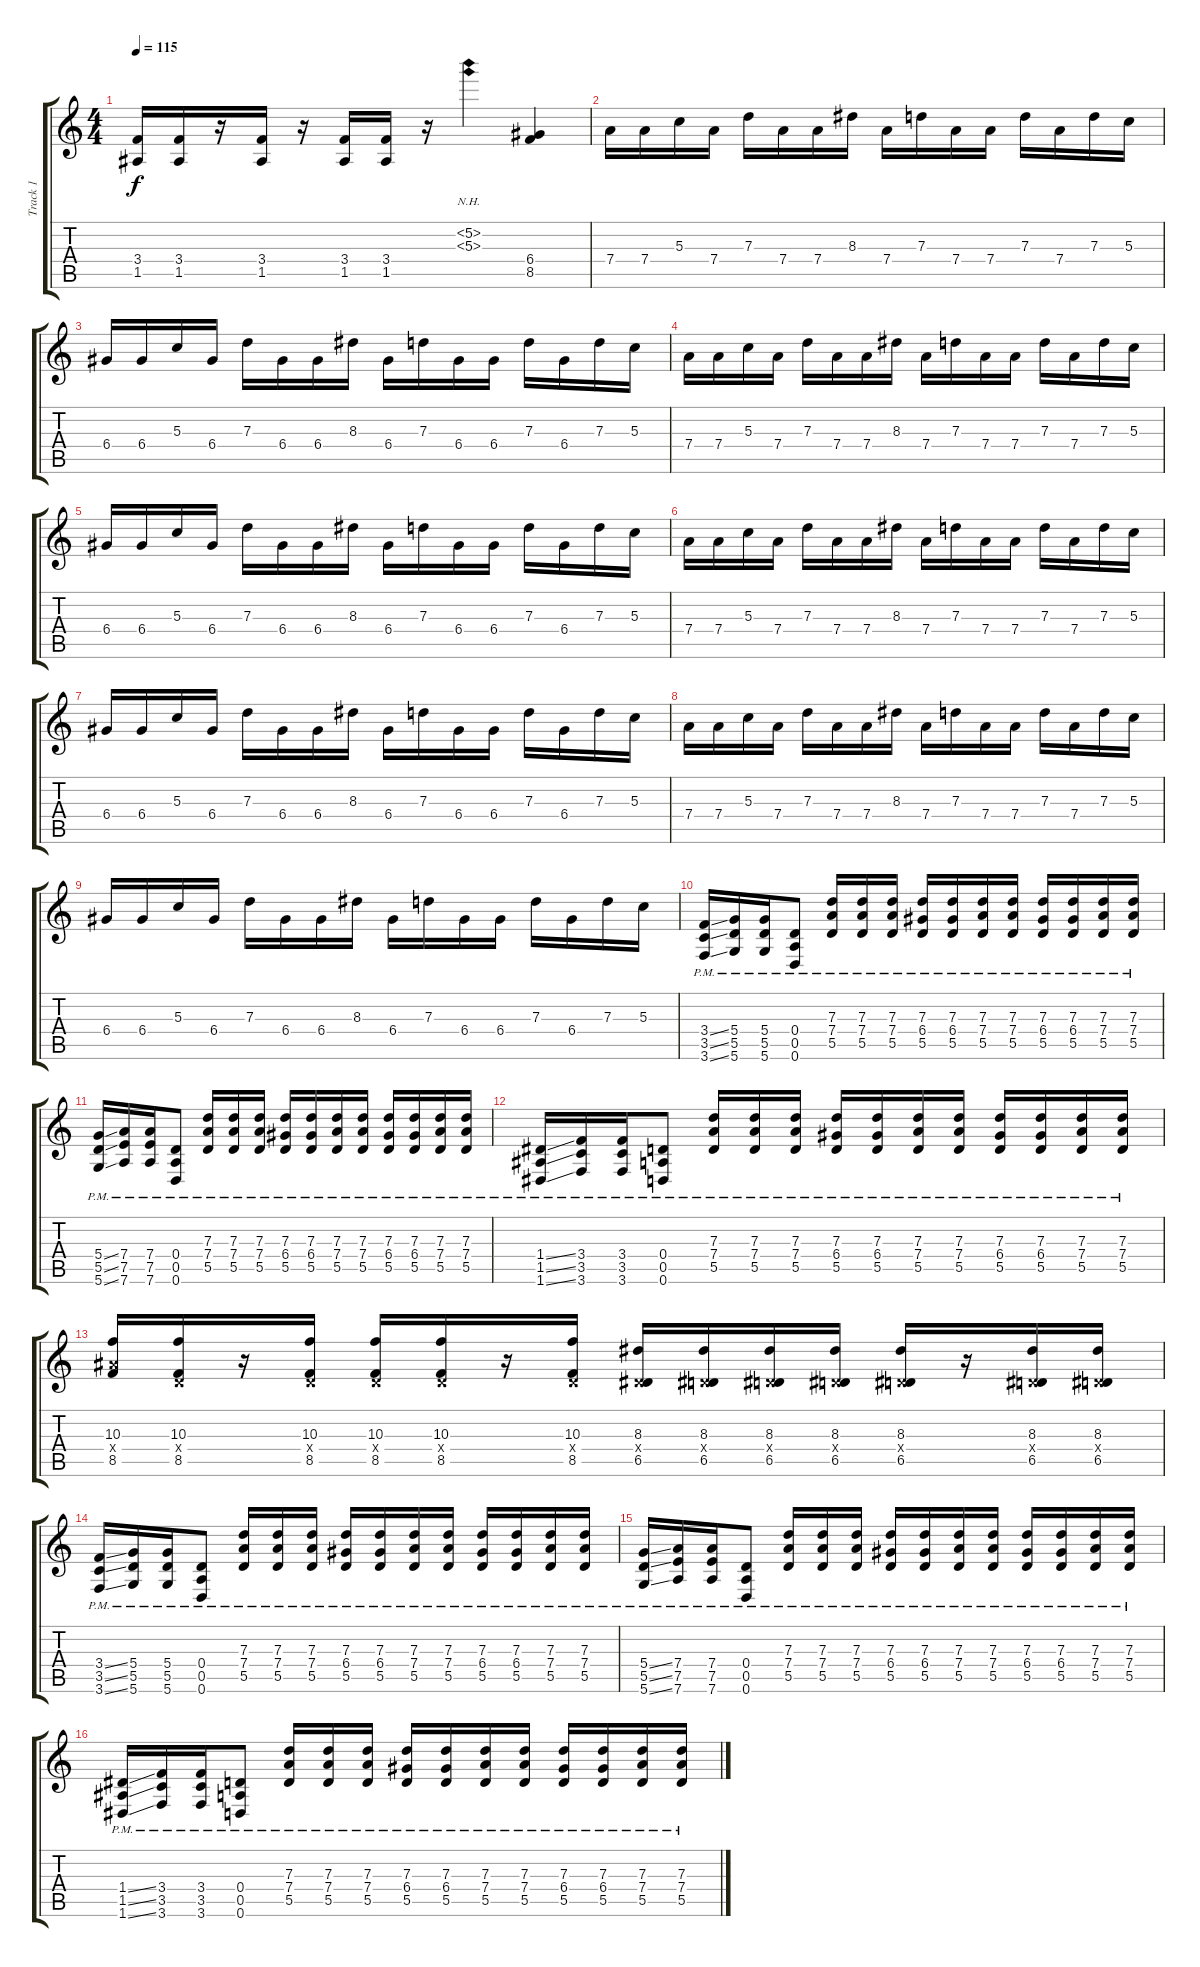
\track ("Track 1" "Track 1") {instrument distortionguitar}
\staff {score tabs}
\tuning (E4 B3 G3 D3 A2 D2) {hide}
\ts (4 4)
\tempo 115
\clef g2
\ks c
(3.4 1.5).16{dy f} (3.4 1.5).16 r.16 (3.4 1.5).16 r.16 (3.4 1.5).16 (3.4 1.5).16 r.16 (5.2{nh} 5.3{nh}).4 (6.4 8.5).4 |
7.4.16 7.4.16 5.3.16 7.4.16 7.3.16 7.4.16 7.4.16 8.3.16 7.4.16 7.3.16 7.4.16 7.4.16 7.3.16 7.4.16 7.3.16 5.3.16 |
6.4.16 6.4.16 5.3.16 6.4.16 7.3.16 6.4.16 6.4.16 8.3.16 6.4.16 7.3.16 6.4.16 6.4.16 7.3.16 6.4.16 7.3.16 5.3.16 |
7.4.16 7.4.16 5.3.16 7.4.16 7.3.16 7.4.16 7.4.16 8.3.16 7.4.16 7.3.16 7.4.16 7.4.16 7.3.16 7.4.16 7.3.16 5.3.16 |
6.4.16 6.4.16 5.3.16 6.4.16 7.3.16 6.4.16 6.4.16 8.3.16 6.4.16 7.3.16 6.4.16 6.4.16 7.3.16 6.4.16 7.3.16 5.3.16 |
7.4.16 7.4.16 5.3.16 7.4.16 7.3.16 7.4.16 7.4.16 8.3.16 7.4.16 7.3.16 7.4.16 7.4.16 7.3.16 7.4.16 7.3.16 5.3.16 |
6.4.16 6.4.16 5.3.16 6.4.16 7.3.16 6.4.16 6.4.16 8.3.16 6.4.16 7.3.16 6.4.16 6.4.16 7.3.16 6.4.16 7.3.16 5.3.16 |
7.4.16 7.4.16 5.3.16 7.4.16 7.3.16 7.4.16 7.4.16 8.3.16 7.4.16 7.3.16 7.4.16 7.4.16 7.3.16 7.4.16 7.3.16 5.3.16 |
6.4.16 6.4.16 5.3.16 6.4.16 7.3.16 6.4.16 6.4.16 8.3.16 6.4.16 7.3.16 6.4.16 6.4.16 7.3.16 6.4.16 7.3.16 5.3.16 |
(3.4{ss} 3.5{ss pm} 3.6{ss}).16 (5.4 5.5{pm} 5.6).16 (5.4 5.5{pm} 5.6).16 (0.4 0.5{pm} 0.6).8 (7.3{pm} 7.4 5.5{pm}).16 (7.3{pm} 7.4 5.5{pm}).16 (7.3{pm} 7.4 5.5{pm}).16 (7.3{pm} 6.4 5.5{pm}).16 (7.3{pm} 6.4 5.5{pm}).16 (7.3{pm} 7.4 5.5{pm}).16 (7.3{pm} 7.4 5.5{pm}).16 (7.3{pm} 6.4 5.5{pm}).16 (7.3{pm} 6.4 5.5{pm}).16 (7.3{pm} 7.4 5.5{pm}).16 (7.3{pm} 7.4 5.5{pm}).16 |
(5.4{ss} 5.5{ss pm} 5.6{ss}).16 (7.4 7.5{pm} 7.6).16 (7.4 7.5{pm} 7.6).16 (0.4 0.5{pm} 0.6).8 (7.3{pm} 7.4 5.5{pm}).16 (7.3{pm} 7.4 5.5{pm}).16 (7.3{pm} 7.4 5.5{pm}).16 (7.3{pm} 6.4 5.5{pm}).16 (7.3{pm} 6.4 5.5{pm}).16 (7.3{pm} 7.4 5.5{pm}).16 (7.3{pm} 7.4 5.5{pm}).16 (7.3{pm} 6.4 5.5{pm}).16 (7.3{pm} 6.4 5.5{pm}).16 (7.3{pm} 7.4 5.5{pm}).16 (7.3{pm} 7.4 5.5{pm}).16 |
(1.4{ss} 1.5{ss pm} 1.6{ss}).16 (3.4 3.5{pm} 3.6).16 (3.4 3.5{pm} 3.6).16 (0.4 0.5{pm} 0.6).8 (7.3{pm} 7.4 5.5{pm}).16 (7.3{pm} 7.4 5.5{pm}).16 (7.3{pm} 7.4 5.5{pm}).16 (7.3{pm} 6.4 5.5{pm}).16 (7.3{pm} 6.4 5.5{pm}).16 (7.3{pm} 7.4 5.5{pm}).16 (7.3{pm} 7.4 5.5{pm}).16 (7.3{pm} 6.4 5.5{pm}).16 (7.3{pm} 6.4 5.5{pm}).16 (7.3{pm} 7.4 5.5{pm}).16 (7.3{pm} 7.4 5.5{pm}).16 |
(10.3 8.4{x} 8.5).16 (10.3 0.4{x} 8.5).16 r.16 (10.3 0.4{x} 8.5).16 (10.3 0.4{x} 8.5).16 (10.3 0.4{x} 8.5).16 r.16 (10.3 0.4{x} 8.5).16 (8.3 0.4{x} 6.5).16 (8.3 0.4{x} 6.5).16 (8.3 0.4{x} 6.5).16 (8.3 0.4{x} 6.5).16 (8.3 0.4{x} 6.5).16 r.16 (8.3 0.4{x} 6.5).16 (8.3 0.4{x} 6.5).16 |
(3.4{ss} 3.5{ss pm} 3.6{ss}).16 (5.4 5.5{pm} 5.6).16 (5.4 5.5{pm} 5.6).16 (0.4 0.5{pm} 0.6).8 (7.3{pm} 7.4 5.5{pm}).16 (7.3{pm} 7.4 5.5{pm}).16 (7.3{pm} 7.4 5.5{pm}).16 (7.3{pm} 6.4 5.5{pm}).16 (7.3{pm} 6.4 5.5{pm}).16 (7.3{pm} 7.4 5.5{pm}).16 (7.3{pm} 7.4 5.5{pm}).16 (7.3{pm} 6.4 5.5{pm}).16 (7.3{pm} 6.4 5.5{pm}).16 (7.3{pm} 7.4 5.5{pm}).16 (7.3{pm} 7.4 5.5{pm}).16 |
(5.4{ss} 5.5{ss pm} 5.6{ss}).16 (7.4 7.5{pm} 7.6).16 (7.4 7.5{pm} 7.6).16 (0.4 0.5{pm} 0.6).8 (7.3{pm} 7.4 5.5{pm}).16 (7.3{pm} 7.4 5.5{pm}).16 (7.3{pm} 7.4 5.5{pm}).16 (7.3{pm} 6.4 5.5{pm}).16 (7.3{pm} 6.4 5.5{pm}).16 (7.3{pm} 7.4 5.5{pm}).16 (7.3{pm} 7.4 5.5{pm}).16 (7.3{pm} 6.4 5.5{pm}).16 (7.3{pm} 6.4 5.5{pm}).16 (7.3{pm} 7.4 5.5{pm}).16 (7.3{pm} 7.4 5.5{pm}).16 |
(1.4{ss} 1.5{ss pm} 1.6{ss}).16 (3.4 3.5{pm} 3.6).16 (3.4 3.5{pm} 3.6).16 (0.4 0.5{pm} 0.6).8 (7.3{pm} 7.4 5.5{pm}).16 (7.3{pm} 7.4 5.5{pm}).16 (7.3{pm} 7.4 5.5{pm}).16 (7.3{pm} 6.4 5.5{pm}).16 (7.3{pm} 6.4 5.5{pm}).16 (7.3{pm} 7.4 5.5{pm}).16 (7.3{pm} 7.4 5.5{pm}).16 (7.3{pm} 6.4 5.5{pm}).16 (7.3{pm} 6.4 5.5{pm}).16 (7.3{pm} 7.4 5.5{pm}).16 (7.3{pm} 7.4 5.5{pm}).16
